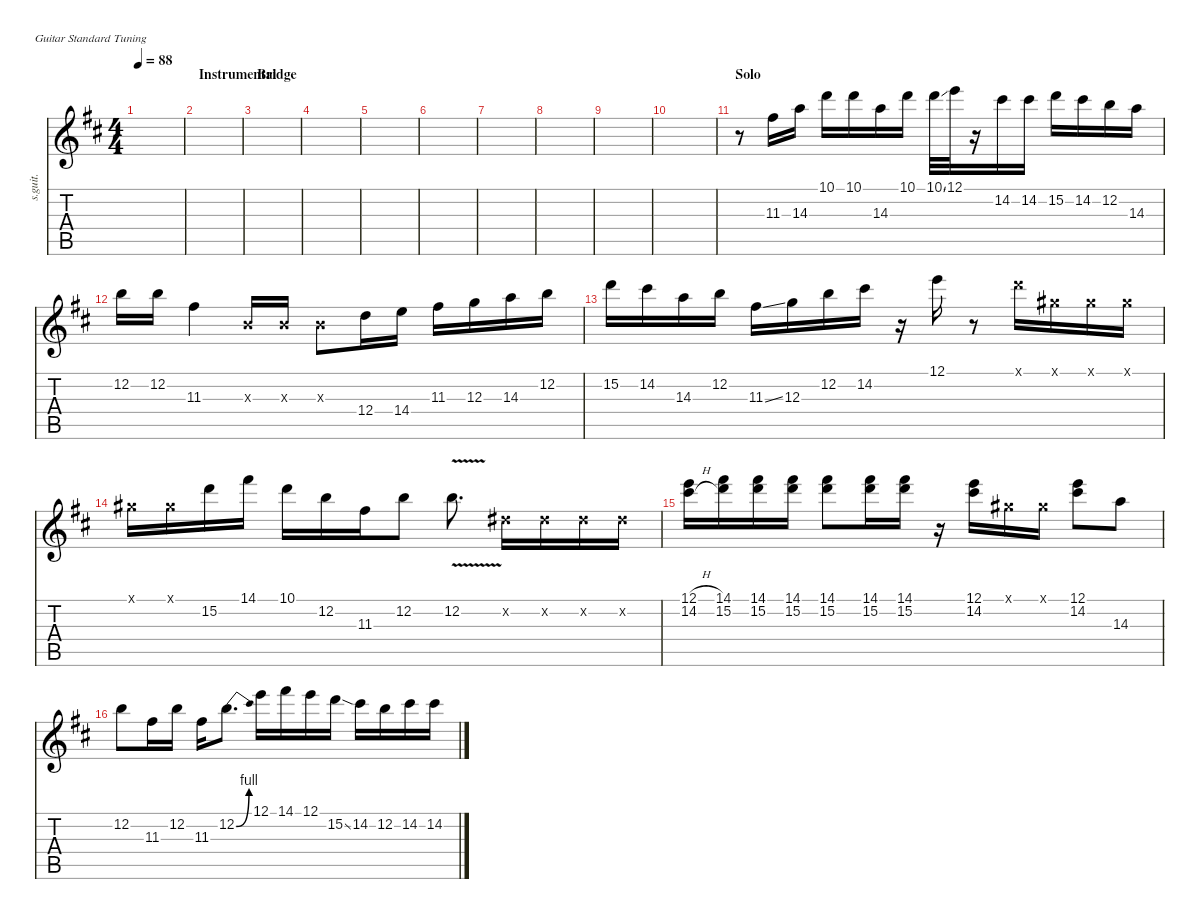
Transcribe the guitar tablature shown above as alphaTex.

\defaultSystemsLayout 4
\hideDynamics
\bracketExtendMode nobrackets
\otherSystemsTrackNameOrientation horizontal
\track ("Steel Guitar" "s.guit.") {instrument acousticguitarsteel}
\staff {score tabs}
\tuning (E4 B3 G3 D3 A2 E2)
\ts (4 4)
\tempo 88
\clef g2
\ks d
|
\section ("" "Instrumental")
|
\section ("" "Bridge")
|
|
|
|
|
|
|
|
\section ("" "Solo")
r.8{beam Down} 11.3{acc #}.16{beam Down} 14.3{acc forcenatural}.16{beam Down} 10.1{acc forcenatural}.16{beam Down} 10.1{acc forcenatural}.16{beam Down} 14.3{acc forcenatural}.16{beam Down} 10.1{acc forcenatural}.16{beam Down} 10.1{ss acc forcenatural}.32{beam Down} 12.1{acc forcenatural}.32{beam Down} r.16{beam Down} 14.2{acc #}.16{beam Down} 14.2{acc #}.16{beam Down} 15.2{acc forcenatural}.16{beam Down} 14.2{acc #}.16{beam Down} 12.2{acc forcenatural}.16{beam Down} 14.3{acc forcenatural}.16{beam Down} |
12.2{acc forcenatural}.16{beam Down} 12.2{acc forcenatural}.16{beam Down} 11.3{acc #}.4{beam Down} 4.3{x acc forcenatural}.16{beam Up} 4.3{x acc forcenatural}.16{beam Up} 4.3{x acc forcenatural}.8{beam Down} 12.4{acc forcenatural}.16{beam Down} 14.4{acc forcenatural}.16{beam Down} 11.3{acc #}.16{beam Down} 12.3{acc forcenatural}.16{beam Down} 14.3{acc forcenatural}.16{beam Down} 12.2{acc forcenatural}.16{beam Down} |
15.2{acc forcenatural}.16{beam Down} 14.2{acc #}.16{beam Down} 14.3{acc forcenatural}.16{beam Down} 12.2{acc forcenatural}.16{beam Down} 11.3{ss acc #}.16{beam Down} 12.3{acc forcenatural}.16{beam Down} 12.2{acc forcenatural}.16{beam Down} 14.2{acc #}.16{beam Down} r.16{beam Down} 12.1{acc forcenatural}.16{beam Down} r.8{beam Down} 10.1{x acc forcenatural}.16{beam Down} 4.1{x acc #}.16{beam Down} 4.1{x acc #}.16{beam Down} 4.1{x acc #}.16{beam Down} |
4.1{x acc #}.16{beam Down} 4.1{x acc #}.16{beam Down} 15.2{acc forcenatural}.16{beam Down} 14.1{acc #}.16{beam Down} 10.1{acc forcenatural}.16{beam Down} 12.2{acc forcenatural}.16{beam Down} 11.3{acc #}.16{beam Down} 12.2{acc forcenatural}.8{beam Down} 12.2{v acc forcenatural}.8{d beam Down} 4.2{x acc #}.16{beam Down} 4.2{x acc #}.16{beam Down} 4.2{x acc #}.16{beam Down} 4.2{x acc #}.16{beam Down} |
(12.1{h acc forcenatural} 14.2{h acc #}).16{beam Down} (14.1{acc #} 15.2{acc forcenatural}).16{beam Down} (14.1{acc #} 15.2{acc forcenatural}).16{beam Down} (14.1{acc #} 15.2{acc forcenatural}).16{beam Down} (15.2{acc forcenatural} 14.1{acc #}).8{beam Down} (14.1{acc #} 15.2{acc forcenatural}).16{beam Down} (14.1{acc #} 15.2{acc forcenatural}).16{beam Down} r.16{beam Down} (12.1{acc forcenatural} 14.2{acc #}).16{beam Down} 4.1{x acc #}.16{beam Down} 4.1{x acc #}.16{beam Down} (12.1{acc forcenatural} 14.2{acc #}).8{beam Down} 14.3{acc forcenatural}.8{beam Down} |
12.2{acc forcenatural}.8{beam Down} 11.3{acc #}.16{beam Down} 12.2{acc forcenatural}.16{beam Down} 11.3{acc #}.16{beam Down} 12.2{be (bend 0 0 15 4) acc forcenatural}.8{d beam Down} 12.1{acc forcenatural}.16{beam Down} 14.1{acc #}.16{beam Down} 12.1{acc forcenatural}.16{beam Down} 15.2{ss acc forcenatural}.16{beam Down} 14.2{acc #}.16{beam Down} 12.2{acc forcenatural}.16{beam Down} 14.2{acc #}.16{beam Down} 14.2{ss acc #}.16{beam Down}
